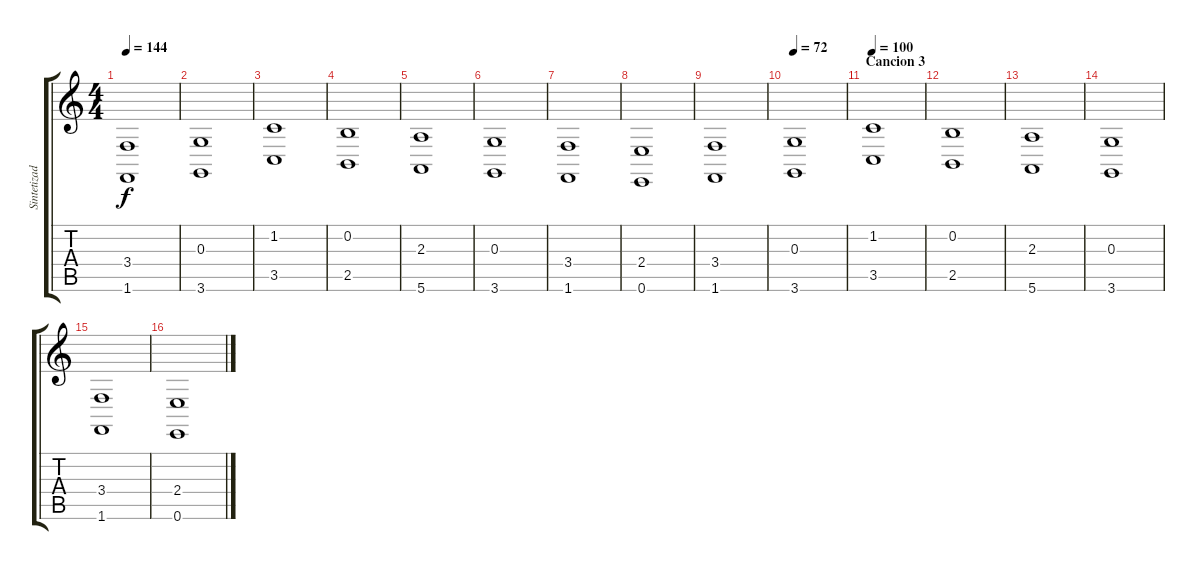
\track ("Sintetizador" "Sintetizad") {instrument choiraahs}
\staff {score tabs}
\tuning (E4 B3 G3 D3 A2 E2) {hide}
\ts (4 4)
\tempo 144
\clef g2
\ks c
(3.4 1.6).1{dy f} |
(0.3 3.6).1 |
(1.2 3.5).1 |
(0.2 2.5).1 |
(2.3 5.6).1 |
(0.3 3.6).1 |
(3.4 1.6).1 |
(2.4 0.6).1 |
(3.4 1.6).1 |
\tempo 72
(0.3 3.6).1 |
\section ("" "Cancion 3")
\tempo 100
(1.2 3.5).1 |
(0.2 2.5).1 |
(2.3 5.6).1 |
(0.3 3.6).1 |
(3.4 1.6).1 |
(2.4 0.6).1
